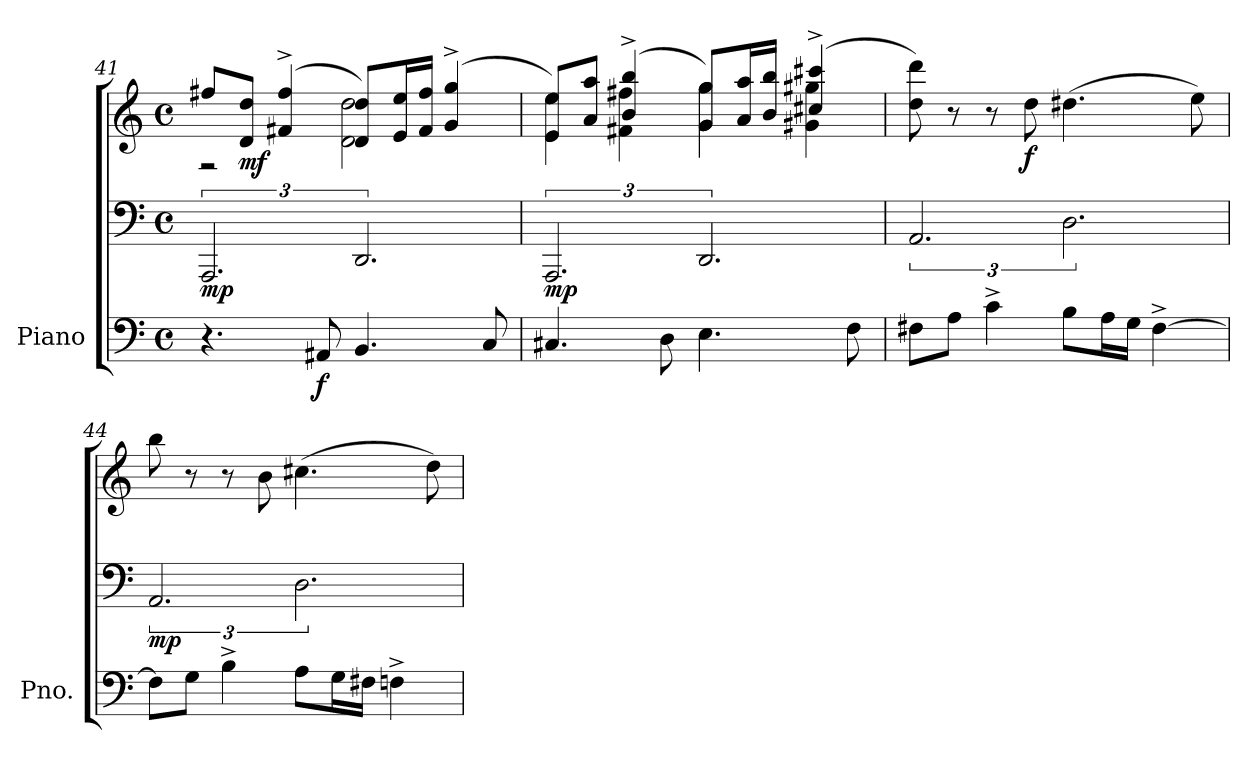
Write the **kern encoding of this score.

**kern	**kern	**kern	**dynam
*part1	*part1	*part1	*part1
*staff3	*staff2	*staff1	*staff1/2/3
*I"Piano	*	*	*
*I'Pno.	*	*	*
!!LO:LB:g=z
*clefF4	*clefF4	*clefG2	*
*k[]	*k[]	*k[]	*
*M4/4	*M4/4	*M4/4	*
*met(c)	*met(c)	*met(c)	*
=41	=41	=41	=41
*	*	*^	*
!	!	!	!	!LO:DY:b=2
4.r	3.AAA	8ff#X/L	2r	mp
!	!	!	!	!LO:DY:b
.	.	8d/ 8dd/J	.	mf
.	.	(>4f#X/^ 4ff#/^	.	.
!	!	!	!	!LO:DY:b=3
8AA#X/	.	.	.	f
4.BB/	3.DD	8d/ 8dd/L)	2d\ 2dd\	.
.	.	16e/ 16ee/L	.	.
.	.	16f#/ 16ff#/JJ	.	.
.	.	(>4g/^ 4gg/^	.	.
8C/	.	.	.	.
=42	=42	=42	=42	=42
!	!	!	!	!LO:DY:b=2
4.C#X/	3.AAA	8e/ 8ee/L)	4e\ 4ee\	mp
.	.	8a/ 8aa/J	.	.
.	.	(>4b/^ 4bb/^	4f#X\ 4ff#X\	.
8D\	.	.	.	.
4.E\	3.DD	8g/ 8gg/L)	4g\ 4gg\	.
.	.	16a/ 16aa/L	.	.
.	.	16b/ 16bb/JJ	.	.
.	.	(>4cc#X/^ 4ccc#X/^	4g#X\ 4gg#X\	.
8F\	.	.	.	.
*	*	*v	*v	*
=43	=43	=43	=43
!	!	!	!LO:DY:b=3
!	!	!	!LO:DY:n=1:b=2
8F#X\L	3.AA	8dd\ 8ddd\)	mf mp
8A\J	.	8r	.
4c^\	.	8r	.
!	!	!	!LO:DY:n=2:b
.	.	8dd\	f
8B\L	3.D	(>4.dd#X\	.
16A\L	.	.	.
16G\JJ	.	.	.
[4F#^\	.	.	.
.	.	8ee\)	.
=44	=44	=44	=44
!	!	!	!LO:DY:b=2
8F#\L]	3.AA	8bb\	mp
8G\J	.	8r	.
4B^\	.	8r	.
.	.	8b\	.
8A\L	3.D	(>4.cc#X\	.
16G\L	.	.	.
16F#X\JJ	.	.	.
4Fn^\	.	.	.
.	.	8dd\)	.
=	=	=	=
*-	*-	*-	*-
